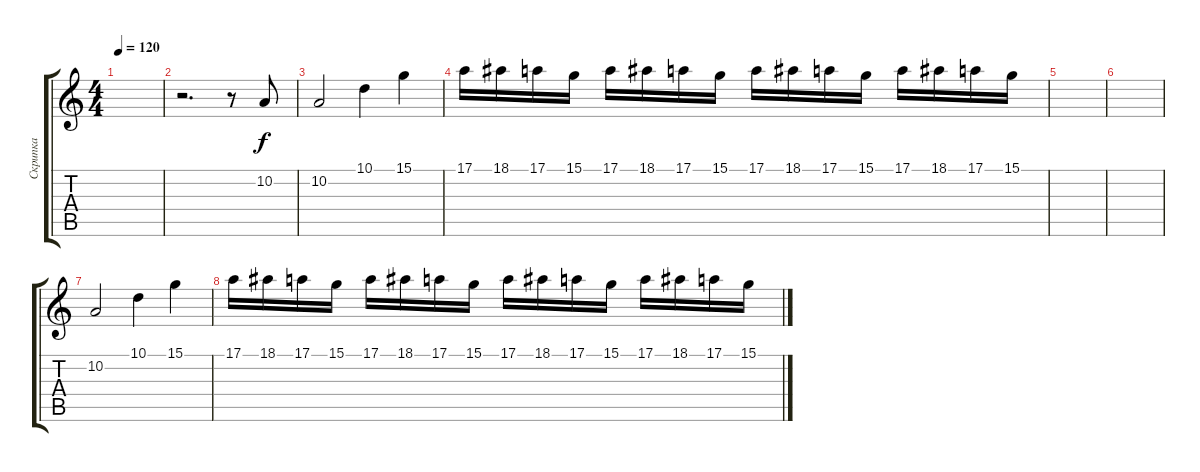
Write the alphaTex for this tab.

\track ("Скрипка" "Скрипка") {instrument violin}
\staff {score tabs}
\tuning (E4 B3 G3 D3 A2 E2) {hide}
\ts (4 4)
\tempo 120
\clef g2
\ks c
|
r.2{d} r.8 10.2.8 |
10.2.2 10.1.4 15.1.4 |
17.1.16 18.1.16 17.1.16 15.1.16 17.1.16 18.1.16 17.1.16 15.1.16 17.1.16 18.1.16 17.1.16 15.1.16 17.1.16 18.1.16 17.1.16 15.1.16 |
|
|
10.2.2 10.1.4 15.1.4 |
17.1.16 18.1.16 17.1.16 15.1.16 17.1.16 18.1.16 17.1.16 15.1.16 17.1.16 18.1.16 17.1.16 15.1.16 17.1.16 18.1.16 17.1.16 15.1.16
